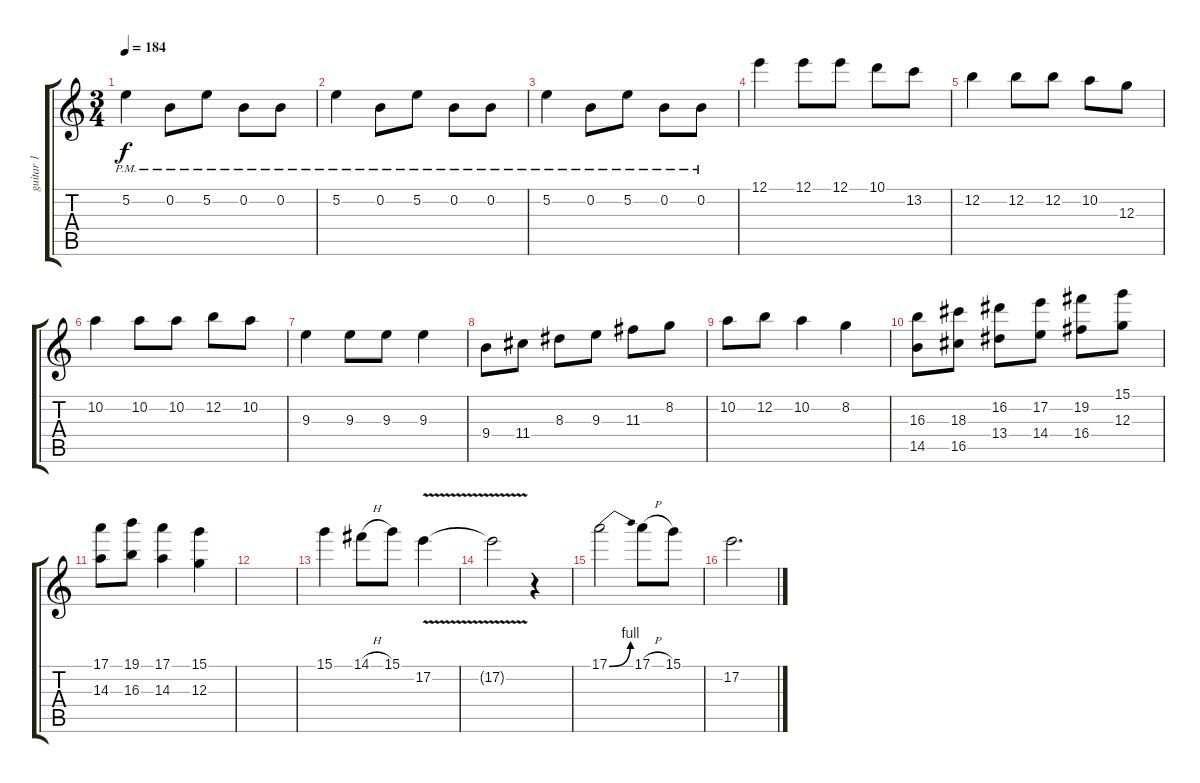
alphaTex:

\track ("guitar 1" "guitar 1") {instrument overdrivenguitar}
\staff {score tabs}
\tuning (E4 B3 G3 D3 A2 E2) {hide}
\ts (3 4)
\tempo 184
\clef g2
\ks c
5.2{pm}.4{dy f} 0.2{pm}.8 5.2{pm}.8 0.2{pm}.8 0.2{pm}.8 |
5.2{pm}.4 0.2{pm}.8 5.2{pm}.8 0.2{pm}.8 0.2{pm}.8 |
5.2{pm}.4 0.2{pm}.8 5.2{pm}.8 0.2{pm}.8 0.2{pm}.8 |
12.1.4{instrument overdrivenguitar} 12.1.8 12.1.8 10.1.8 13.2.8 |
12.2.4 12.2.8 12.2.8 10.2.8 12.3.8 |
10.2.4 10.2.8 10.2.8 12.2.8 10.2.8 |
9.3.4 9.3.8 9.3.8 9.3.4 |
9.4.8 11.4.8 8.3.8 9.3.8 11.3.8 8.2.8 |
10.2.8 12.2.8 10.2.4 8.2.4 |
(16.3 14.5).8 (18.3 16.5).8 (16.2 13.4).8 (17.2 14.4).8 (19.2 16.4).8 (15.1 12.3).8 |
(17.1 14.3).8 (19.1 16.3).8 (17.1 14.3).4 (15.1 12.3).4 |
|
15.1.4{instrument distortionguitar} 14.1{h}.8 15.1.8 17.2{v}.4 |
17.2{t}.2 r.4 |
17.1{be (bend 0 0 60 4)}.2 17.1{h}.8 15.1.8 |
17.2.2{d}
